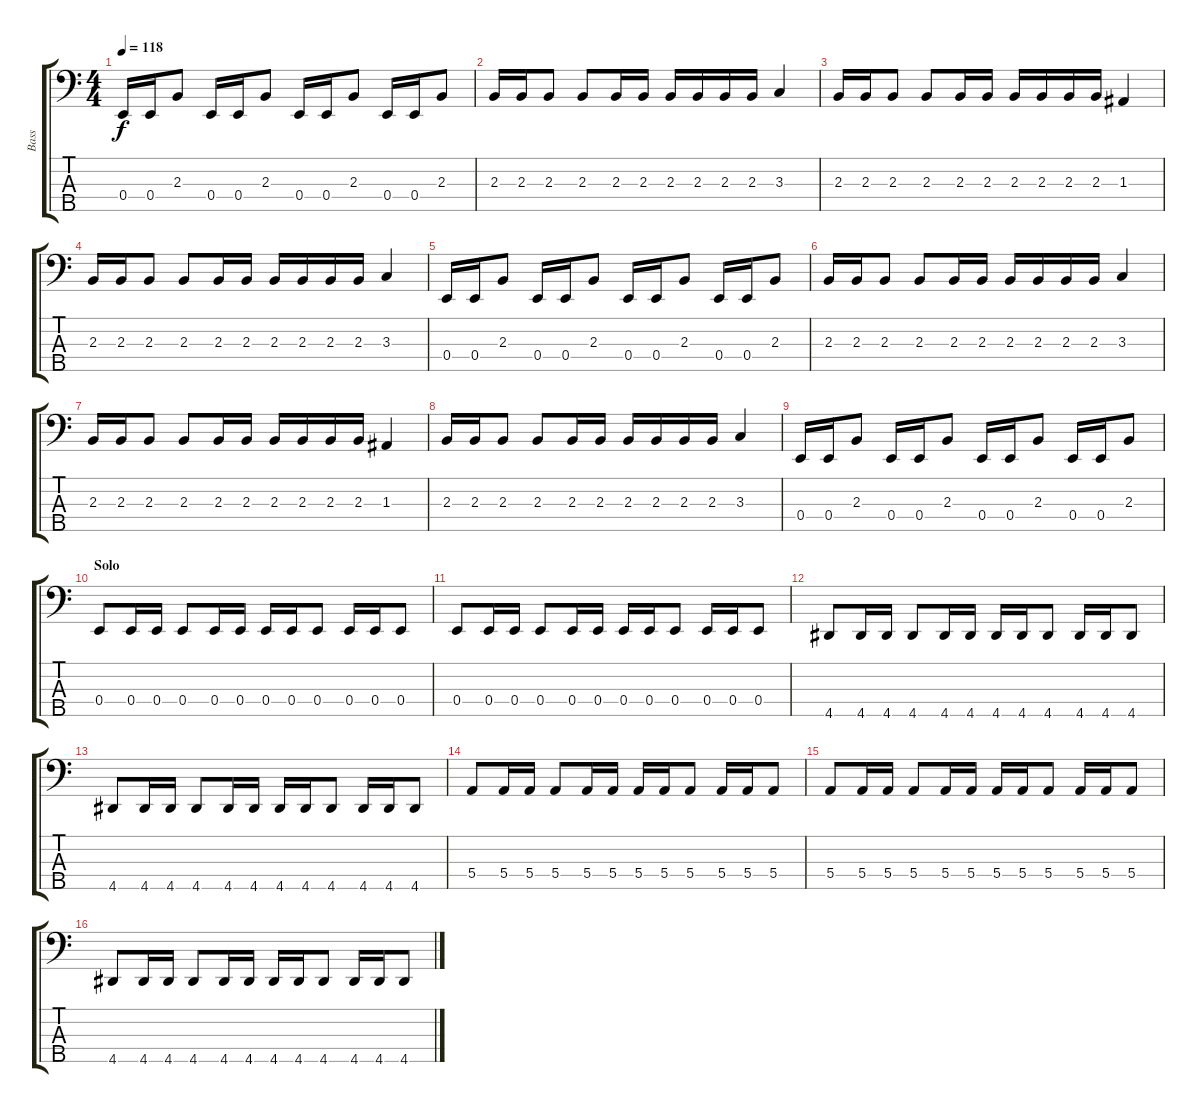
\track ("Bass" "Bass") {instrument electricbassfinger}
\staff {score tabs}
\tuning (G2 D2 A1 E1 B0) {hide}
\ts (4 4)
\tempo 118
\clef f4
\ks c
0.4.16{dy f} 0.4.16 2.3.8 0.4.16 0.4.16 2.3.8 0.4.16 0.4.16 2.3.8 0.4.16 0.4.16 2.3.8 |
2.3.16 2.3.16 2.3.8 2.3.8 2.3.16 2.3.16 2.3.16 2.3.16 2.3.16 2.3.16 3.3.4 |
2.3.16 2.3.16 2.3.8 2.3.8 2.3.16 2.3.16 2.3.16 2.3.16 2.3.16 2.3.16 1.3.4 |
2.3.16 2.3.16 2.3.8 2.3.8 2.3.16 2.3.16 2.3.16 2.3.16 2.3.16 2.3.16 3.3.4 |
0.4.16 0.4.16 2.3.8 0.4.16 0.4.16 2.3.8 0.4.16 0.4.16 2.3.8 0.4.16 0.4.16 2.3.8 |
2.3.16 2.3.16 2.3.8 2.3.8 2.3.16 2.3.16 2.3.16 2.3.16 2.3.16 2.3.16 3.3.4 |
2.3.16 2.3.16 2.3.8 2.3.8 2.3.16 2.3.16 2.3.16 2.3.16 2.3.16 2.3.16 1.3.4 |
2.3.16 2.3.16 2.3.8 2.3.8 2.3.16 2.3.16 2.3.16 2.3.16 2.3.16 2.3.16 3.3.4 |
0.4.16 0.4.16 2.3.8 0.4.16 0.4.16 2.3.8 0.4.16 0.4.16 2.3.8 0.4.16 0.4.16 2.3.8 |
\section ("" "Solo")
0.4.8 0.4.16 0.4.16 0.4.8 0.4.16 0.4.16 0.4.16 0.4.16 0.4.8 0.4.16 0.4.16 0.4.8 |
0.4.8 0.4.16 0.4.16 0.4.8 0.4.16 0.4.16 0.4.16 0.4.16 0.4.8 0.4.16 0.4.16 0.4.8 |
4.5.8 4.5.16 4.5.16 4.5.8 4.5.16 4.5.16 4.5.16 4.5.16 4.5.8 4.5.16 4.5.16 4.5.8 |
4.5.8 4.5.16 4.5.16 4.5.8 4.5.16 4.5.16 4.5.16 4.5.16 4.5.8 4.5.16 4.5.16 4.5.8 |
5.4.8 5.4.16 5.4.16 5.4.8 5.4.16 5.4.16 5.4.16 5.4.16 5.4.8 5.4.16 5.4.16 5.4.8 |
5.4.8 5.4.16 5.4.16 5.4.8 5.4.16 5.4.16 5.4.16 5.4.16 5.4.8 5.4.16 5.4.16 5.4.8 |
4.5.8 4.5.16 4.5.16 4.5.8 4.5.16 4.5.16 4.5.16 4.5.16 4.5.8 4.5.16 4.5.16 4.5.8
